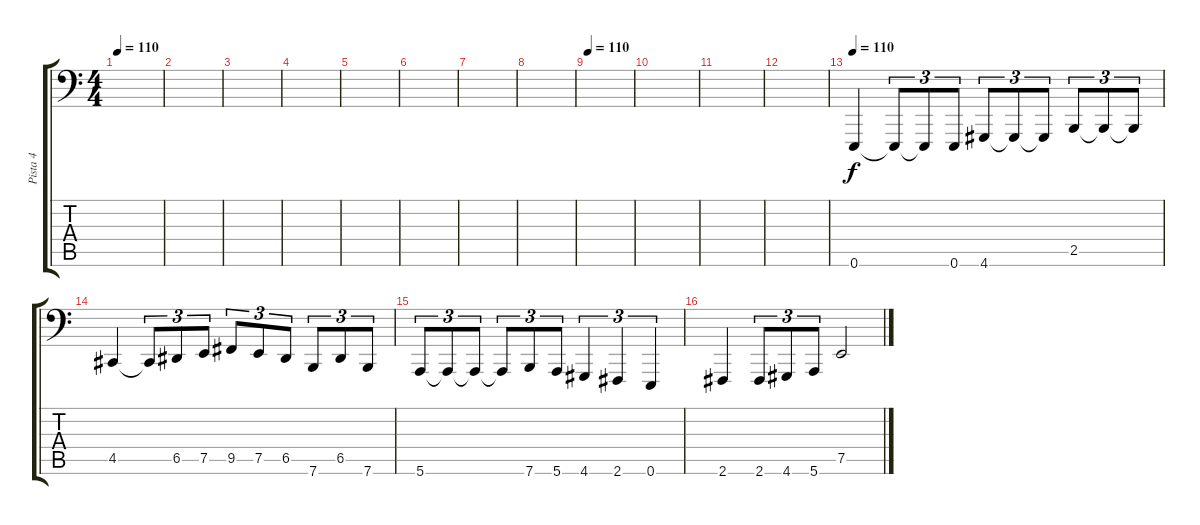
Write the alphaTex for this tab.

\track ("Pista 4" "Pista 4") {instrument acousticgrandpiano}
\staff {score tabs}
\tuning (E3 B2 G2 D2 A1 E1) {hide}
\ts (4 4)
\tempo 110
\clef f4
\ks c
|
|
|
|
|
|
|
|
\tempo 110
|
|
|
|
\tempo 110
0.6.4{volume 16 instrument stringensemble1} 0.6{t}.8{tu (3 2)} 0.6{t}.8{tu (3 2)} 0.6.8{tu (3 2)} 4.6.8{tu (3 2)} 4.6{t}.8{tu (3 2)} 4.6{t}.8{tu (3 2)} 2.5.8{tu (3 2)} 2.5{t}.8{tu (3 2)} 2.5{t}.8{tu (3 2)} |
4.5.4 4.5{t}.8{tu (3 2)} 6.5.8{tu (3 2)} 7.5.8{tu (3 2)} 9.5.8{tu (3 2)} 7.5.8{tu (3 2)} 6.5.8{tu (3 2)} 7.6.8{tu (3 2)} 6.5.8{tu (3 2)} 7.6.8{tu (3 2)} |
5.6.8{tu (3 2)} 5.6{t}.8{tu (3 2)} 5.6{t}.8{tu (3 2)} 5.6{t}.8{tu (3 2)} 7.6.8{tu (3 2)} 5.6.8{tu (3 2)} 4.6.4{tu (3 2)} 2.6.4{tu (3 2)} 0.6.4{tu (3 2)} |
2.6.4 2.6.8{tu (3 2)} 4.6.8{tu (3 2)} 5.6.8{tu (3 2)} 7.5.2
